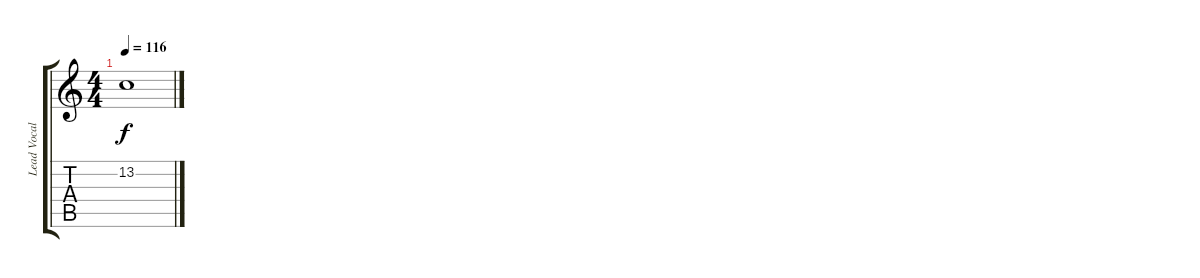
\track ("Lead Vocals" "Lead Vocal") {instrument voiceoohs}
\staff {score tabs}
\tuning (E4 B3 G3 D3 A2 E2) {hide}
\ts (4 4)
\tempo 116
\clef g2
\ks c
13.2.1{dy f}
